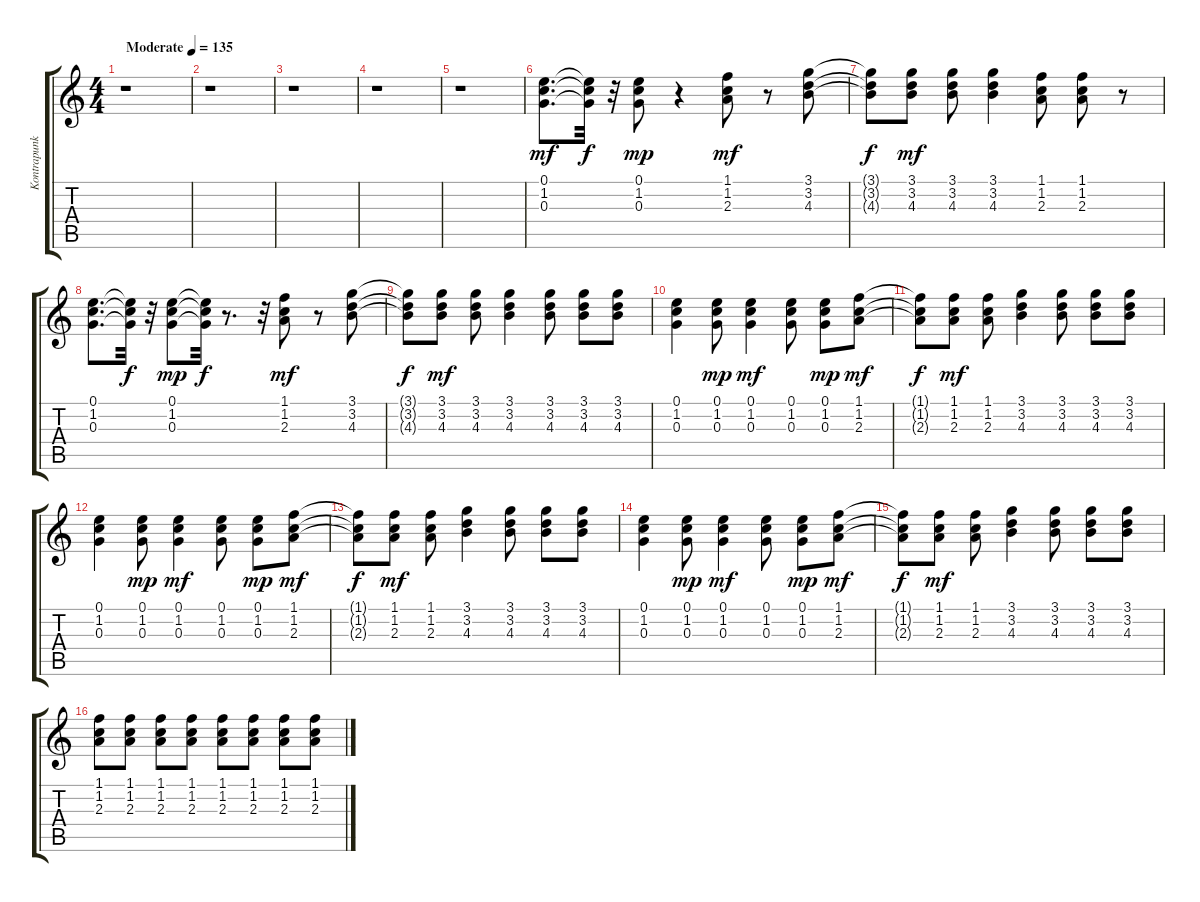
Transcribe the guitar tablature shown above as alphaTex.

\track ("Kontrapunkt" "Kontrapunk") {instrument electricguitarclean}
\staff {score tabs}
\tuning (E4 B3 G3 D3 A2 E2) {hide}
\ts (4 4)
\tempo (135 "Moderate")
\clef g2
\ks c
r.1{dy mf instrument electricguitarclean} |
r.1 |
r.1 |
r.1 |
r.1 |
(0.1 1.2 0.3).8{d} (0.1{t} 1.2{t} 0.3{t}).32{dy f} r.32 (0.1 1.2 0.3).8{dy mp} r.4 (1.1 1.2 2.3).8{dy mf} r.8 (3.1 3.2 4.3).8 |
(3.1{t} 3.2{t} 4.3{t}).8{dy f} (3.1 3.2 4.3).8{dy mf} (3.1 3.2 4.3).8 (3.1 3.2 4.3).4 (1.1 1.2 2.3).8 (1.1 1.2 2.3).8 r.8 |
(0.1 1.2 0.3).8{d} (0.1{t} 1.2{t} 0.3{t}).32{dy f} r.32 (0.1 1.2 0.3).8{dy mp} (0.1{t} 1.2{t} 0.3{t}).32{dy f} r.8{d} r.32 (1.1 1.2 2.3).8{dy mf} r.8 (3.1 3.2 4.3).8 |
(3.1{t} 3.2{t} 4.3{t}).8{dy f} (3.1 3.2 4.3).8{dy mf} (3.1 3.2 4.3).8 (3.1 3.2 4.3).4 (3.1 3.2 4.3).8 (3.1 3.2 4.3).8 (3.1 3.2 4.3).8 |
(0.1 1.2 0.3).4 (0.1 1.2 0.3).8{dy mp} (0.1 1.2 0.3).4{dy mf} (0.1 1.2 0.3).8 (0.1 1.2 0.3).8{dy mp} (1.1 1.2 2.3).8{dy mf} |
(1.1{t} 1.2{t} 2.3{t}).8{dy f} (1.1 1.2 2.3).8{dy mf} (1.1 1.2 2.3).8 (3.1 3.2 4.3).4 (3.1 3.2 4.3).8 (3.1 3.2 4.3).8 (3.1 3.2 4.3).8 |
(0.1 1.2 0.3).4 (0.1 1.2 0.3).8{dy mp} (0.1 1.2 0.3).4{dy mf} (0.1 1.2 0.3).8 (0.1 1.2 0.3).8{dy mp} (1.1 1.2 2.3).8{dy mf} |
(1.1{t} 1.2{t} 2.3{t}).8{dy f} (1.1 1.2 2.3).8{dy mf} (1.1 1.2 2.3).8 (3.1 3.2 4.3).4 (3.1 3.2 4.3).8 (3.1 3.2 4.3).8 (3.1 3.2 4.3).8 |
(0.1 1.2 0.3).4 (0.1 1.2 0.3).8{dy mp} (0.1 1.2 0.3).4{dy mf} (0.1 1.2 0.3).8 (0.1 1.2 0.3).8{dy mp} (1.1 1.2 2.3).8{dy mf} |
(1.1{t} 1.2{t} 2.3{t}).8{dy f} (1.1 1.2 2.3).8{dy mf} (1.1 1.2 2.3).8 (3.1 3.2 4.3).4 (3.1 3.2 4.3).8 (3.1 3.2 4.3).8 (3.1 3.2 4.3).8 |
(1.1 1.2 2.3).8 (1.1 1.2 2.3).8 (1.1 1.2 2.3).8 (1.1 1.2 2.3).8 (1.1 1.2 2.3).8 (1.1 1.2 2.3).8 (1.1 1.2 2.3).8 (1.1 1.2 2.3).8
